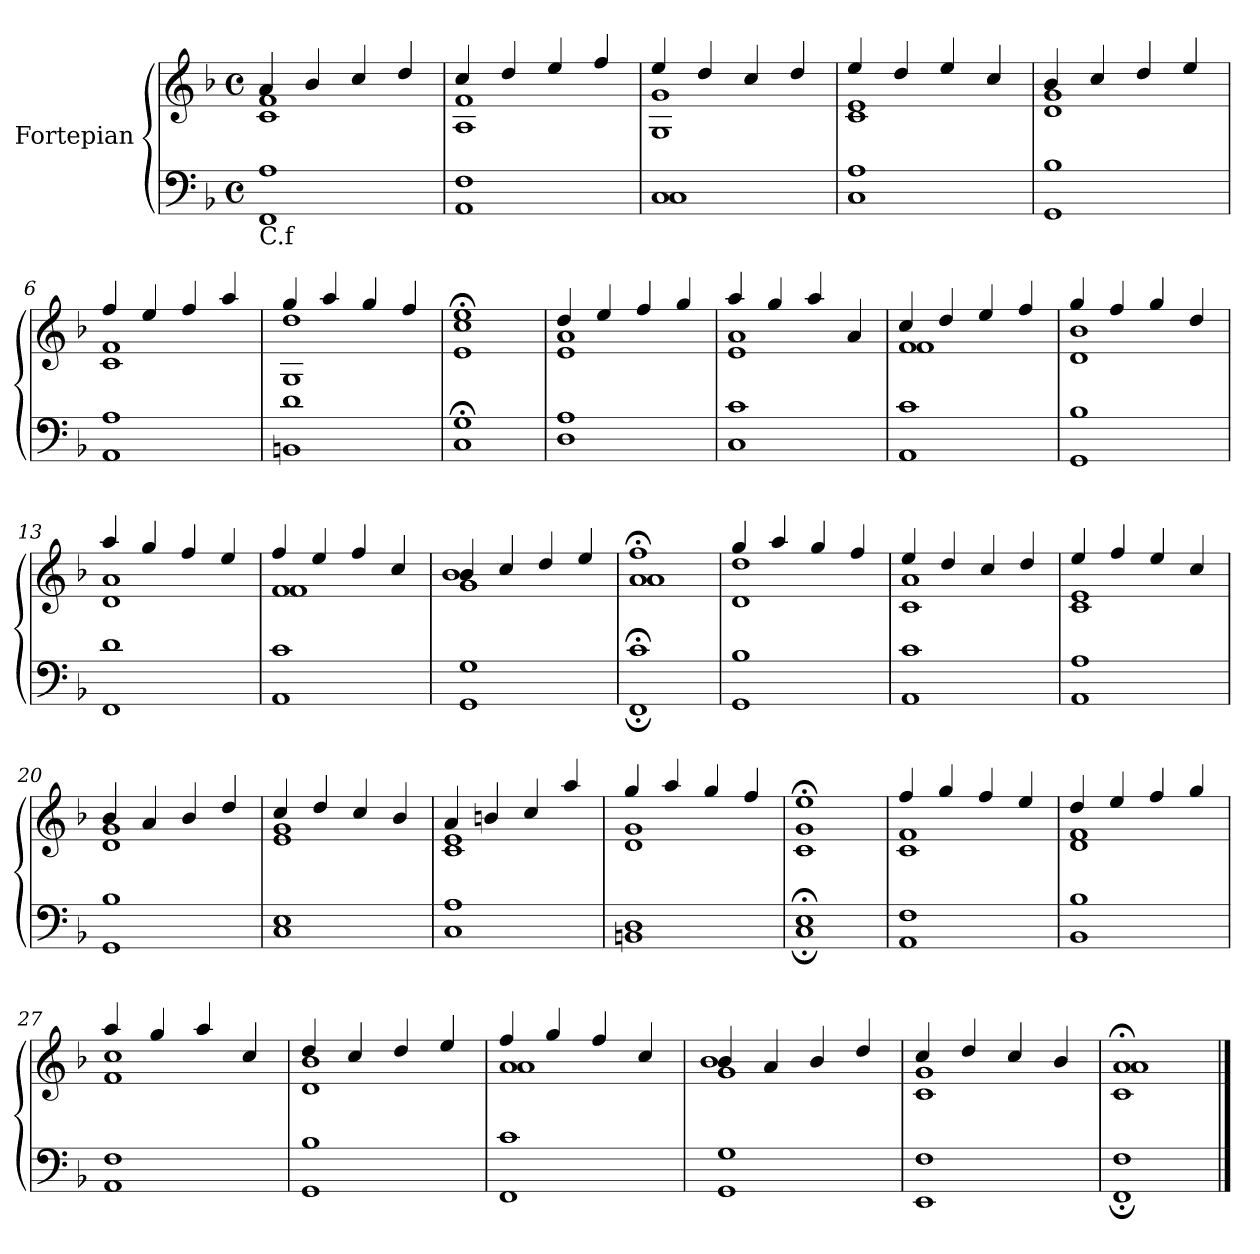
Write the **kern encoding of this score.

**kern	**kern
*part2	*part1
*staff2	*staff1
*I"Fortepian	*I"Fortepian
*clefF4	*clefG2
*k[b-]	*k[b-]
*F:	*F:
*M4/4	*M4/4
*met(c)	*met(c)
=1	=1
*^	*^
*	*	*	*^
!LO:TX:b:t=C.f	!	!	!	!
1A	1FF	4a/	1f	1c
.	.	4b-/	.	.
.	.	4cc/	.	.
.	.	4dd/	.	.
=2	=2	=2	=2	=2
1F	1AA	4cc/	1f	1A
.	.	4dd/	.	.
.	.	4ee/	.	.
.	.	4ff/	.	.
=3	=3	=3	=3	=3
1C	1C	4ee/	1g	1G
.	.	4dd/	.	.
.	.	4cc/	.	.
.	.	4dd/	.	.
=4	=4	=4	=4	=4
1A	1C	4ee/	1e	1c
.	.	4dd/	.	.
.	.	4ee/	.	.
.	.	4cc/	.	.
=5	=5	=5	=5	=5
1B-	1GG	4b-/	1g	1d
.	.	4cc/	.	.
.	.	4dd/	.	.
.	.	4ee/	.	.
=6	=6	=6	=6	=6
1A	1AA	4ff/	1f	1c
.	.	4ee/	.	.
.	.	4ff/	.	.
.	.	4aa/	.	.
=7	=7	=7	=7	=7
1d	1BBn	4gg/	1dd	1G
.	.	4aa/	.	.
.	.	4gg/	.	.
.	.	4ff/	.	.
=8	=8	=8	=8	=8
1G;<	1C	1ee;<	1cc	1e
=9	=9	=9	=9	=9
1A	1D	4dd/	1a	1e
.	.	4ee/	.	.
.	.	4ff/	.	.
.	.	4gg/	.	.
=10	=10	=10	=10	=10
1c	1C	4aa/	1a	1e
.	.	4gg/	.	.
.	.	4aa/	.	.
.	.	4a/	.	.
=11	=11	=11	=11	=11
1c	1AA	4cc/	1f	1f
.	.	4dd/	.	.
.	.	4ee/	.	.
.	.	4ff/	.	.
=12	=12	=12	=12	=12
1B-	1GG	4gg/	1b-	1d
.	.	4ff/	.	.
.	.	4gg/	.	.
.	.	4dd/	.	.
=13	=13	=13	=13	=13
1d	1FF	4aa/	1a	1d
.	.	4gg/	.	.
.	.	4ff/	.	.
.	.	4ee/	.	.
=14	=14	=14	=14	=14
1c	1AA	4ff/	1f	1f
.	.	4ee/	.	.
.	.	4ff/	.	.
.	.	4cc/	.	.
=15	=15	=15	=15	=15
1G	1GG	4b-/	1b-	1g
.	.	4cc/	.	.
.	.	4dd/	.	.
.	.	4ee/	.	.
=16	=16	=16	=16	=16
1c;<	1FF;<	1ff;<	1a	1a
=17	=17	=17	=17	=17
1B-	1GG	4gg/	1dd	1d
.	.	4aa/	.	.
.	.	4gg/	.	.
.	.	4ff/	.	.
=18	=18	=18	=18	=18
1c	1AA	4ee/	1a	1c
.	.	4dd/	.	.
.	.	4cc/	.	.
.	.	4dd/	.	.
=19	=19	=19	=19	=19
1A	1AA	4ee/	1e	1c
.	.	4ff/	.	.
.	.	4ee/	.	.
.	.	4cc/	.	.
=20	=20	=20	=20	=20
1B-	1GG	4b-/	1g	1d
.	.	4a/	.	.
.	.	4b-/	.	.
.	.	4dd/	.	.
=21	=21	=21	=21	=21
1E	1C	4cc/	1g	1e
.	.	4dd/	.	.
.	.	4cc/	.	.
.	.	4b-/	.	.
=22	=22	=22	=22	=22
1A	1C	4a/	1e	1c
.	.	4bn/	.	.
.	.	4cc/	.	.
.	.	4aa/	.	.
=23	=23	=23	=23	=23
1D	1BBn	4gg/	1g	1d
.	.	4aa/	.	.
.	.	4gg/	.	.
.	.	4ff/	.	.
=24	=24	=24	=24	=24
1E;<	1C;<	1ee;<	1g	1c
=25	=25	=25	=25	=25
1F	1AA	4ff/	1f	1c
.	.	4gg/	.	.
.	.	4ff/	.	.
.	.	4ee/	.	.
=26	=26	=26	=26	=26
1B-	1BB-	4dd/	1f	1d
.	.	4ee/	.	.
.	.	4ff/	.	.
.	.	4gg/	.	.
=27	=27	=27	=27	=27
1F	1AA	4aa/	1cc	1f
.	.	4gg/	.	.
.	.	4aa/	.	.
.	.	4cc/	.	.
=28	=28	=28	=28	=28
1B-	1GG	4dd/	1b-	1d
.	.	4cc/	.	.
.	.	4dd/	.	.
.	.	4ee/	.	.
=29	=29	=29	=29	=29
1c	1FF	4ff/	1a	1a
.	.	4gg/	.	.
.	.	4ff/	.	.
.	.	4cc/	.	.
=30	=30	=30	=30	=30
1G	1GG	4b-/	1b-	1g
.	.	4a/	.	.
.	.	4b-/	.	.
.	.	4dd/	.	.
=31	=31	=31	=31	=31
1F	1EE	4cc/	1g	1c
.	.	4dd/	.	.
.	.	4cc/	.	.
.	.	4b-/	.	.
=32	=32	=32	=32	=32
1F	1FF;<	1a;<	1a	1c
*v	*v	*	*	*
*	*v	*v	*v
==	==
*-	*-
